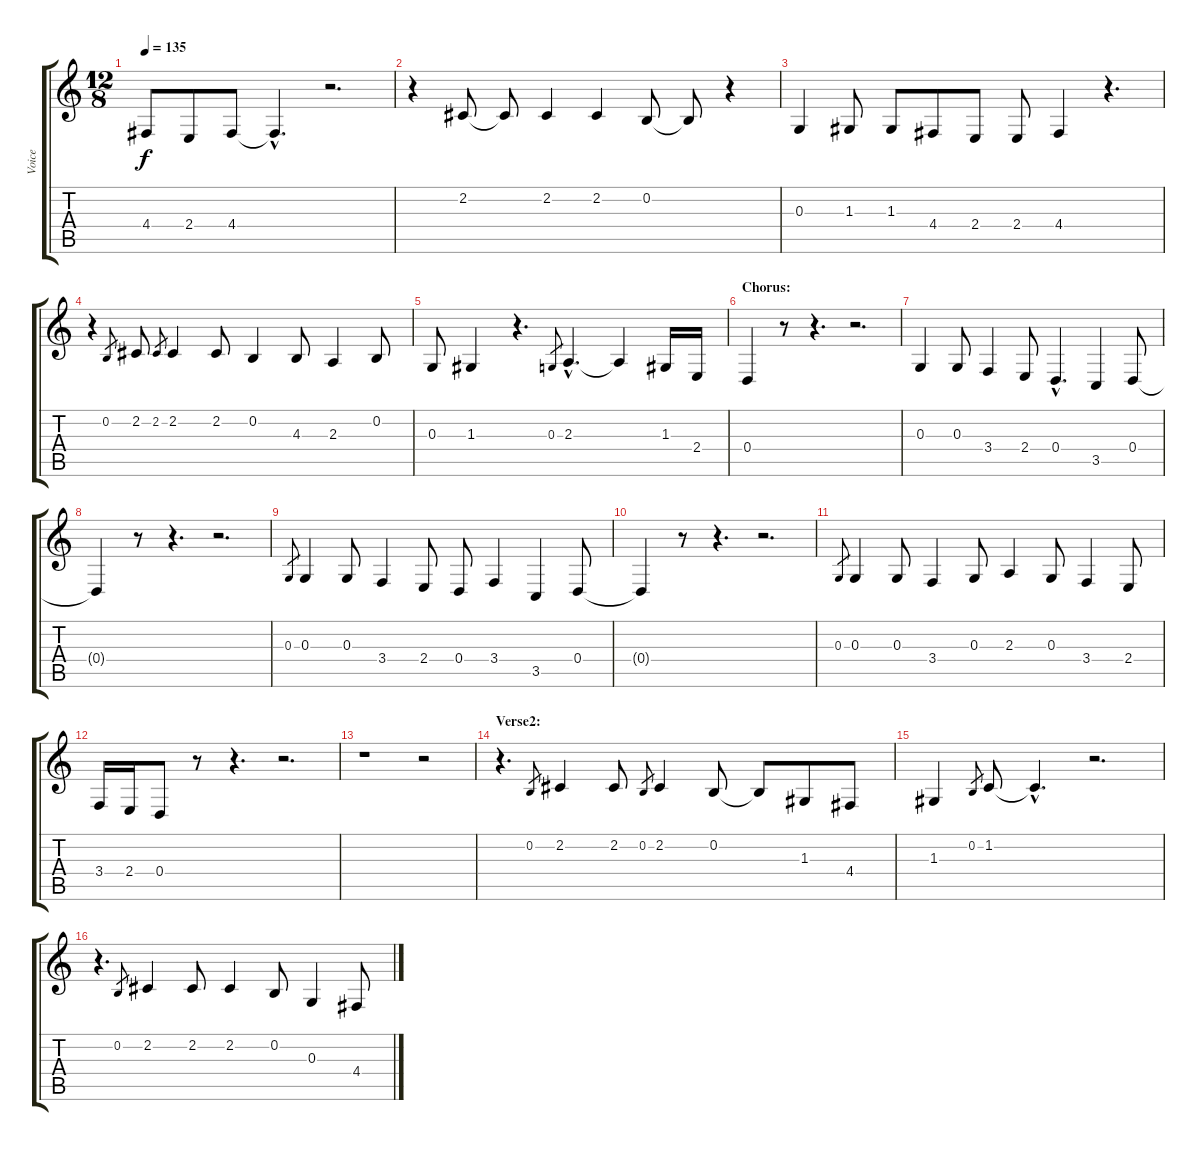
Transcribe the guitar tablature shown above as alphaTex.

\track ("Voice" "Voice") {instrument baritonesax}
\staff {score tabs}
\tuning (E4 B3 G3 D3 A2 E2) {hide}
\ts (12 8)
\tempo 135
\clef g2
\ks c
4.4{t}.8{dy f} 2.4.8 4.4.8 4.4{hac t}.4{d} r.2{d} |
r.4 2.2.8 2.2{t}.8 2.2.4 2.2.4 0.2.8 0.2{t}.8 r.4 |
0.3.4 1.3.8 1.3.8 4.4.8 2.4.8 2.4.8 4.4.4 r.4{d} |
r.4 0.2.8{gr} 2.2.8 2.2.8{gr} 2.2.4 2.2.8 0.2.4 4.3.8 2.3.4 0.2.8 |
0.3.8 1.3.4 r.4{d} 0.3.8{gr} 2.3{hac}.4{d} 2.3{t}.4 1.3.16 2.4.16 |
\section ("" "Chorus:")
0.4.4 r.8 r.4{d} r.2{d} |
0.3.4 0.3.8 3.4.4 2.4.8 0.4{hac}.4{d} 3.5.4 0.4.8 |
0.4{t}.4 r.8 r.4{d} r.2{d} |
0.3.8{gr} 0.3.4 0.3.8 3.4.4 2.4.8 0.4.8 3.4.4 3.5.4 0.4.8 |
0.4{t}.4 r.8 r.4{d} r.2{d} |
0.3.8{gr} 0.3.4 0.3.8 3.4.4 0.3.8 2.3.4 0.3.8 3.4.4 2.4.8 |
3.4.16 2.4.16 0.4.8 r.8 r.4{d} r.2{d} |
r.1 r.2 |
\section ("" "Verse2:")
r.4{d} 0.2.8{gr} 2.2.4 2.2.8 0.2.8{gr} 2.2.4 0.2.8 0.2{t}.8 1.3.8 4.4.8 |
1.3.4 0.2.8{gr} 1.2.8 1.2{hac t}.4{d} r.2{d} |
r.4{d} 0.2.8{gr} 2.2.4 2.2.8 2.2.4 0.2.8 0.3.4 4.4.8
